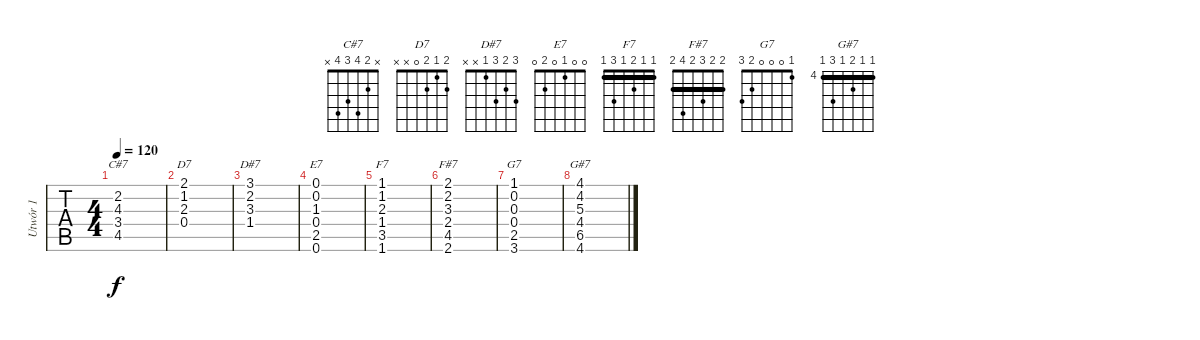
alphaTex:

\track ("Utwór 1" "Utwór 1") {instrument acousticguitarsteel}
\staff {tabs}
\tuning (E4 B3 G3 D3 A2 E2) {hide}
\chord ("C#7" x 2 4 3 4 x)
\chord ("D7" 2 1 2 0 x x)
\chord ("D#7" 3 2 3 1 x x)
\chord ("E7" 0 0 1 0 2 0)
\chord ("F7" 1 1 2 1 3 1) {barre 1}
\chord ("F#7" 2 2 3 2 4 2) {barre 2}
\chord ("G7" 1 0 0 0 2 3)
\chord ("G#7" 4 4 5 4 6 4) {firstfret 4 barre 4}
\ts (4 4)
\tempo 120
\clef g2
\ks c
(2.2 4.3 3.4 4.5).1{ch "C#7" dy f} |
(2.1 1.2 2.3 0.4).1{ch "D7"} |
(3.1 2.2 3.3 1.4).1{ch "D#7"} |
(0.1 0.2 1.3 0.4 2.5 0.6).1{ch "E7"} |
(1.1 1.2 2.3 1.4 3.5 1.6).1{ch "F7"} |
(2.1 2.2 3.3 2.4 4.5 2.6).1{ch "F#7"} |
(1.1 0.2 0.3 0.4 2.5 3.6).1{ch "G7"} |
(4.1 4.2 5.3 4.4 6.5 4.6).1{ch "G#7"}
